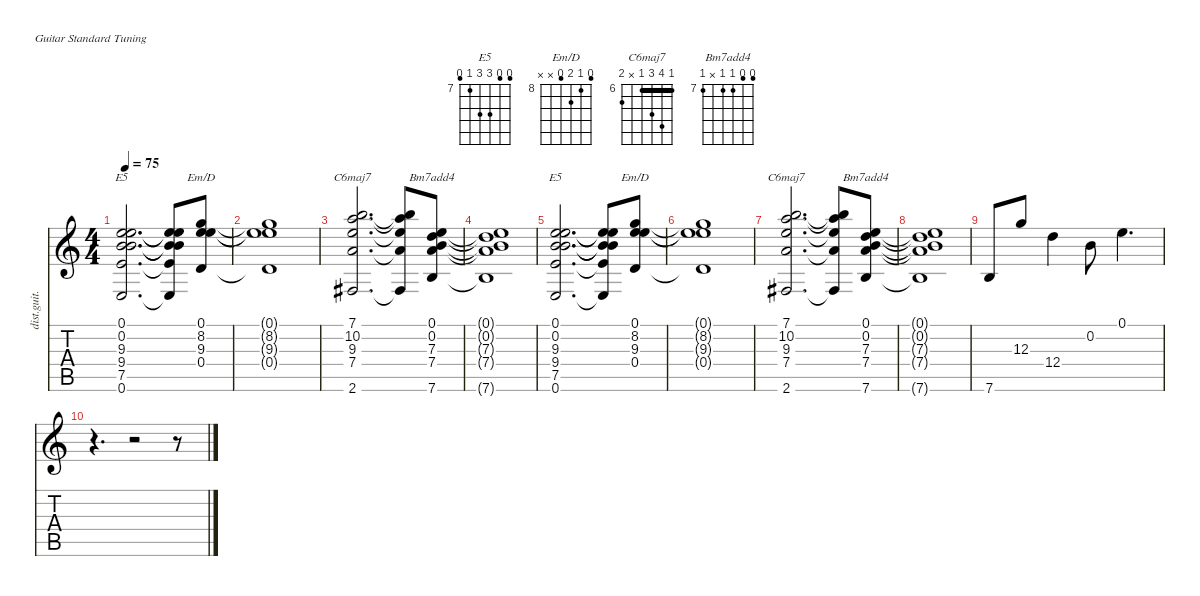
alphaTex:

\defaultSystemsLayout 4
\hideDynamics
\bracketExtendMode nobrackets
\otherSystemsTrackNameOrientation horizontal
\track ("Rhythm Guitar" "dist.guit.") {instrument distortionguitar}
\staff {score tabs}
\tuning (E4 B3 G3 D3 A2 E2)
\chord ("E5" 6 6 9 9 7 6) {firstfret 7}
\chord ("Em/D" 7 8 9 7 x x) {firstfret 8}
\chord ("C6maj7" 6 9 8 6 x 7) {firstfret 6 barre 6}
\chord ("Bm7add4" 6 6 7 7 x 7) {firstfret 7}
\ts (4 4)
\tempo 75
\clef g2
\ks c
(0.1 0.2 9.3 9.4 7.5 0.6).2{d ch "E5" dy f beam Up} (0.1{t} 0.2{t} 9.3{t} 9.4{t} 7.5{t} 0.6{t}).8{beam Up} (0.1 8.2 9.3 0.4).8{ch "Em/D" beam Up} |
(0.1{t} 8.2{t} 9.3{t} 0.4{t}).1{beam Down} |
(7.1 10.2 9.3 7.4 2.6{acc #}).2{d ch "C6maj7" beam Up} (7.1{t} 10.2{t} 9.3{t} 7.4{t} 2.6{t acc #}).8{beam Up} (0.1 0.2 7.3 7.4 7.6).8{ch "Bm7add4" beam Up} |
(0.1{t} 0.2{t} 7.3{t} 7.4{t} 7.6{t}).1{beam Up} |
(0.1 0.2 9.3 9.4 7.5 0.6).2{d ch "E5" beam Up} (0.1{t} 0.2{t} 9.3{t} 9.4{t} 7.5{t} 0.6{t}).8{beam Up} (0.1 8.2 9.3 0.4).8{ch "Em/D" beam Up} |
(0.1{t} 8.2{t} 9.3{t} 0.4{t}).1{beam Down} |
(7.1 10.2 9.3 7.4 2.6{acc #}).2{d ch "C6maj7" beam Up} (7.1{t} 10.2{t} 9.3{t} 7.4{t} 2.6{t acc #}).8{beam Up} (0.1 0.2 7.3 7.4 7.6).8{ch "Bm7add4" beam Up} |
(0.1{t} 0.2{t} 7.3{t} 7.4{t} 7.6{t}).1{beam Up} |
7.6.8{beam Up} 12.3.8{beam Up} 12.4.4{beam Down} 0.2.8{beam Down} 0.1.4{d beam Down} |
r.4{d beam Down} r.2{beam Down} r.8{beam Down}
